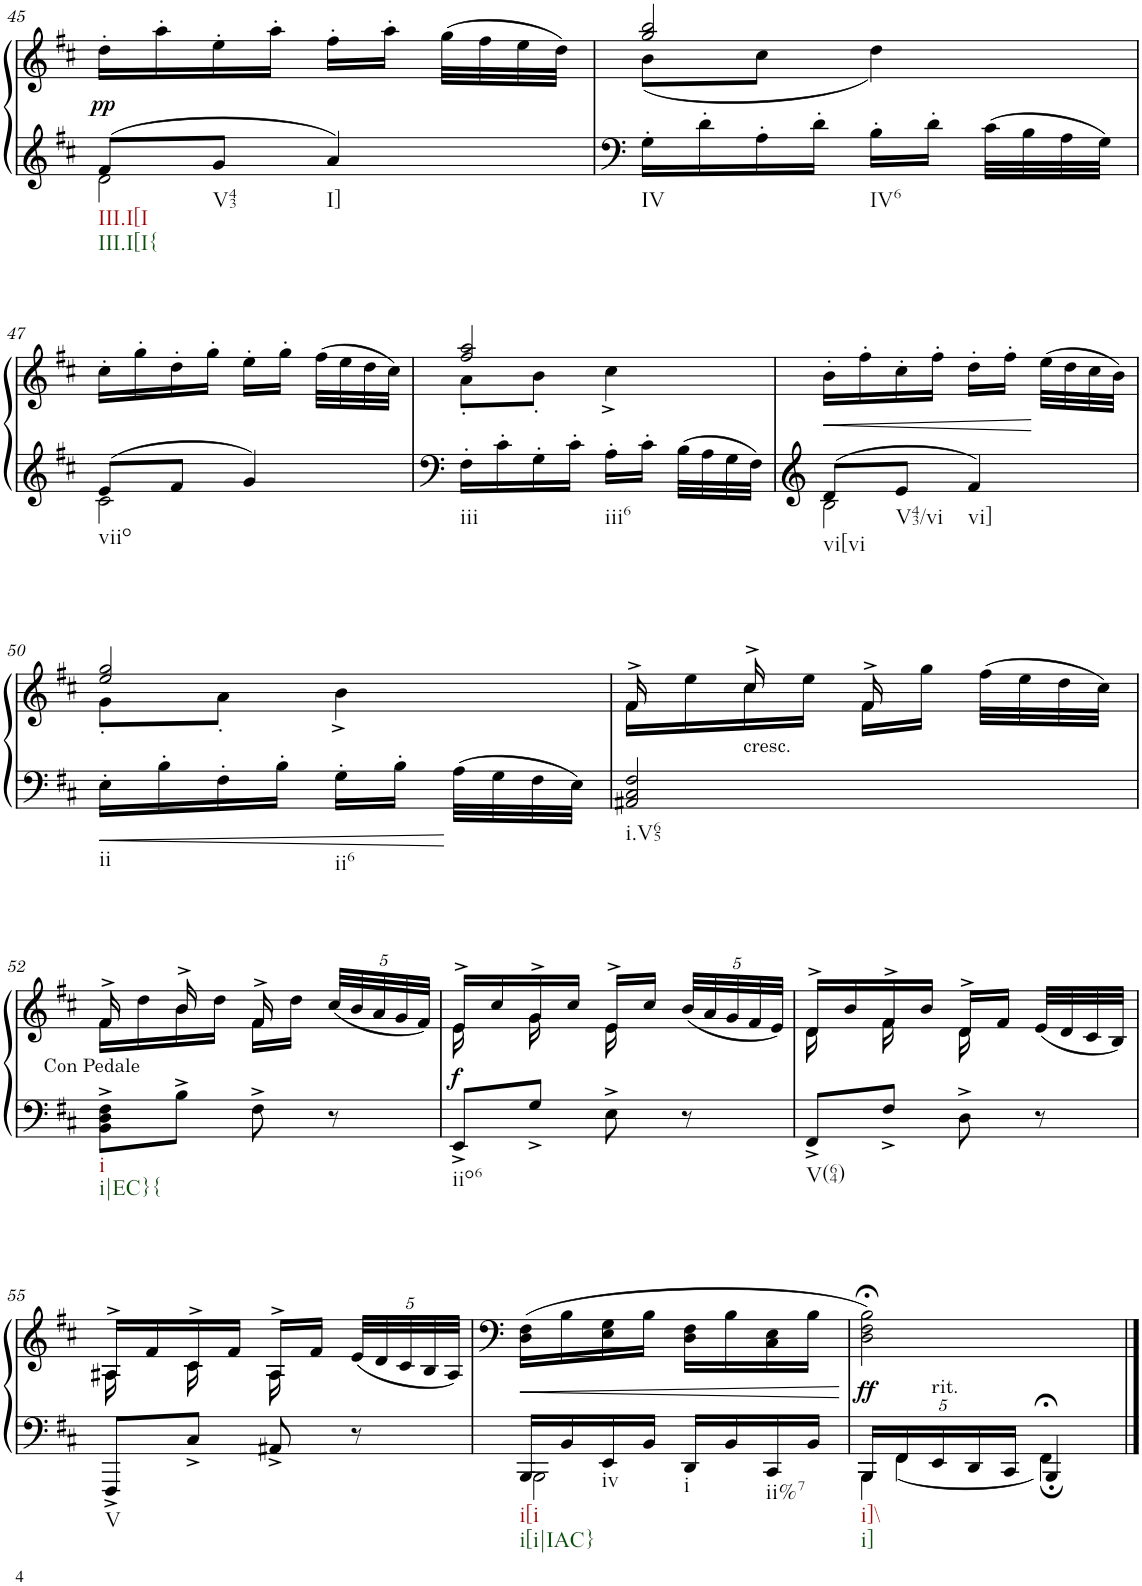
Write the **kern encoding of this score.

**kern	**kern	**dynam
*part1	*part1	*part1
*staff2	*staff1	*staff1/2
*I"Piano	*	*
*I'Pno.	*	*
!!LO:PB:g=z
*clefF4	*clefG2	*
*k[f#c#]	*k[f#c#]	*
*M2/4	*M2/4	*
=45	=45	=45
*^	*	*
!LO:TX:b:t=III.I[I	!	!	!
!LO:TX:b:t=III.I[I{	!	!	!
!	!	!	!LO:DY:b
8f#/L	2d\	16dd'\LL	pp
.	.	16aa'\	.
!LO:TX:b:t=V43	!	!	!
8g/J	.	16ee'\	.
.	.	16aa'\JJ	.
!LO:TX:b:t=I]	!	!	!
4a/	.	16ff#'\LL	.
.	.	16aa'\JJ	.
.	.	(32gg\LLL	.
.	.	32ff#\	.
.	.	32ee\	.
.	.	32dd\JJJ)	.
*v	*v	*	*
=46	=46	=46
*	*^	*
!LO:TX:b:t=IV	!	!	!
16G'\LL	2gg/ 2bb/	(8b\L	.
16d'\	.	.	.
16A'\	.	8cc#\J	.
16d'\JJ	.	.	.
!LO:TX:b:t=IV6	!	!	!
16B'\LL	.	4dd\)	.
16d'\JJ	.	.	.
32c#\LLL	.	.	.
32B\	.	.	.
32A\	.	.	.
32G\JJJ	.	.	.
*	*v	*v	*
!!LO:LB:g=z
=47	=47	=47
*^	*	*
!LO:TX:b:t=viio	!	!	!
8e/L	2c#\	16cc#'\LL	.
.	.	16gg'\	.
8f#/J	.	16dd'\	.
.	.	16gg'\JJ	.
4g/	.	16ee'\LL	.
.	.	16gg'\JJ	.
.	.	(32ff#\LLL	.
.	.	32ee\	.
.	.	32dd\	.
.	.	32cc#\JJJ)	.
*v	*v	*	*
=48	=48	=48
*	*^	*
!LO:TX:b:t=iii	!	!	!
16F#'\LL	2ff#/ 2aa/	8a'\L	.
16c#'\	.	.	.
16G'\	.	8b'\J	.
16c#'\JJ	.	.	.
!LO:TX:b:t=iii6	!	!	!
16A'\LL	.	4cc#^\	.
16c#'\JJ	.	.	.
32B\LLL	.	.	.
32A\	.	.	.
32G\	.	.	.
32F#\JJJ	.	.	.
*	*v	*v	*
=49	=49	=49
*^	*	*
!LO:TX:b:t=vi[vi	!	!	!
!	!	!	!LO:HP:b
8d/L	2B\	16b'\LL	<
.	.	16ff#'\	.
!LO:TX:b:t=V43/vi	!	!	!
8e/J	.	16cc#'\	.
.	.	16ff#'\JJ	.
!LO:TX:b:t=vi]	!	!	!
4f#/	.	16dd'\LL	.
.	.	16ff#'\JJ	.
.	.	(32ee\LLL	.
.	.	32dd\	.
.	.	32cc#\	.
.	.	32b\JJJ)	.
*v	*v	*	*
!!LO:LB:g=z
=50	=50	=50
!LO:TX:b:t=ii	!	!
!	!	!LO:HP:b=2
*	*^	*
16E'\LL	2ee/ 2gg/	8g'\L	<
16B'\	.	.	.
16F#'\	.	8a'\J	.
16B'\JJ	.	.	.
!LO:TX:b:t=ii6	!	!	!
16G'\LL	.	4b^\	.
16B'\JJ	.	.	.
32A\LLL	.	.	[
32G\	.	.	.
32F#\	.	.	.
32E\JJJ	.	.	.
=51	=51	=51	=51
!LO:TX:b:t=i.V65	!	!	!
2AA#X/ 2C#/ 2F#/	16f#^/	16f#\LL	.
.	16ryy	16ee\	.
!	!LO:TX:b:t=cresc.	!	!
.	16cc#^/	16cc#\	.
.	16ryy	16ee\JJ	.
.	16f#^/	16f#\LL	.
.	16ryy	16gg\JJ	.
.	(32ff#\LLL	8ryy	.
.	32ee\	.	.
.	32dd\	.	.
.	32cc#\JJJ)	.	.
!!LO:LB:g=z	!!
=52	=52	=52	=52
!LO:TX:a:t=Con Pedale	!	!	!
!LO:TX:b:t=i	!	!	!
!LO:TX:b:t=i|EC}{	!	!	!
8BB\^ 8D\^ 8F#\^L	16f#^/	16f#\LL	.
.	16ryy	16dd\	.
8B^\J	16b^/	16b\	.
.	16ryy	16dd\JJ	.
8F#^\	16f#^/	16f#\LL	.
.	16ryy	16dd\JJ	.
*	*Xbrackettup	*	*
8r	(40cc#/LLL	8ryy	.
.	40b/	.	.
.	40a/	.	.
.	40g/	.	.
.	40f#/JJJ)	.	.
=53	=53	=53	=53
!LO:TX:b:t=iio6	!	!	!
!	!	!	!LO:DY:b
8EE^/L	16e^/LL	16e\	f
.	16cc#/	16ryy	.
8G^/J	16g^/	16g\	.
.	16cc#/JJ	16ryy	.
8E^\	16e^/LL	16e\	.
.	16cc#/JJ	8.ryy	.
8r	(40b/LLL	.	.
.	40a/	.	.
.	40g/	.	.
.	40f#/	.	.
.	40e/JJJ)	.	.
=54	=54	=54	=54
!LO:TX:b:t=V(64)	!	!	!
8FF#^/L	16d^/LL	16d\	.
.	16b/	16ryy	.
8F#^/J	16f#^/	16f#\	.
.	16b/JJ	16ryy	.
8D^\	16d^/LL	16d\	.
.	16f#/JJ	8.ryy	.
8r	(32e/LLL	.	.
.	32d/	.	.
.	32c#/	.	.
.	32B/JJJ)	.	.
!!LO:LB:g=z	!!
=55	=55	=55	=55
!LO:TX:b:t=V	!	!	!
8FFF#^/L	16A#X^/LL	16A#\	.
.	16f#/	16ryy	.
8C#^/J	16c#^/	16c#\	.
.	16f#/JJ	16ryy	.
8AA#X^/	16A#^/LL	16A#\	.
.	16f#/JJ	8.ryy	.
8r	(40e/LLL	.	.
.	40d/	.	.
.	40c#/	.	.
.	40B/	.	.
.	40A#/JJJ)	.	.
*	*v	*v	*
=56	=56	=56
*^	*	*
!LO:TX:b:t=i[i	!	!	!
!LO:TX:b:t=i[i|IAC}	!	!	!
16BBB/LL	2BBB\	(16D\ 16F#\LL	.
16BB/	.	16B\	.
!LO:TX:b:t=iv	!	!	!
16EE/	.	16E\ 16G\	.
16BB/JJ	.	16B\JJ	.
!LO:TX:b:t=i	!	!	!
16DD/LL	.	16D\ 16F#\LL	.
16BB/	.	16B\	.
!LO:TX:b:t=ii%7	!	!	!
16CC#/	.	16C#\ 16E\	.
16BB/JJ	.	16B\JJ	.
*v	*v	*	*
.	.	[
=57	=57	=57
*Xbrackettup	*	*
*^	*	*
*	*^	*	*
!LO:TX:b:t=i]\\	!	!	!	!
!LO:TX:b:t=i]	!	!	!	!
!	!	!	!	!LO:DY:b
20BBB/LL	4BBB\	20ryy	2D\;< 2F#\;< 2B\;<)	ff
20FF#/	.	[5FF#\	.	.
!LO:TX:a:t=rit.	!	!	!	!
20EE/	.	.	.	.
20DD/	.	.	.	.
20CC#/JJ	.	.	.	.
4BBB;/	4ryy	4FF#;<\]	.	.
*v	*v	*v	*	*
==	==	==
*-	*-	*-
